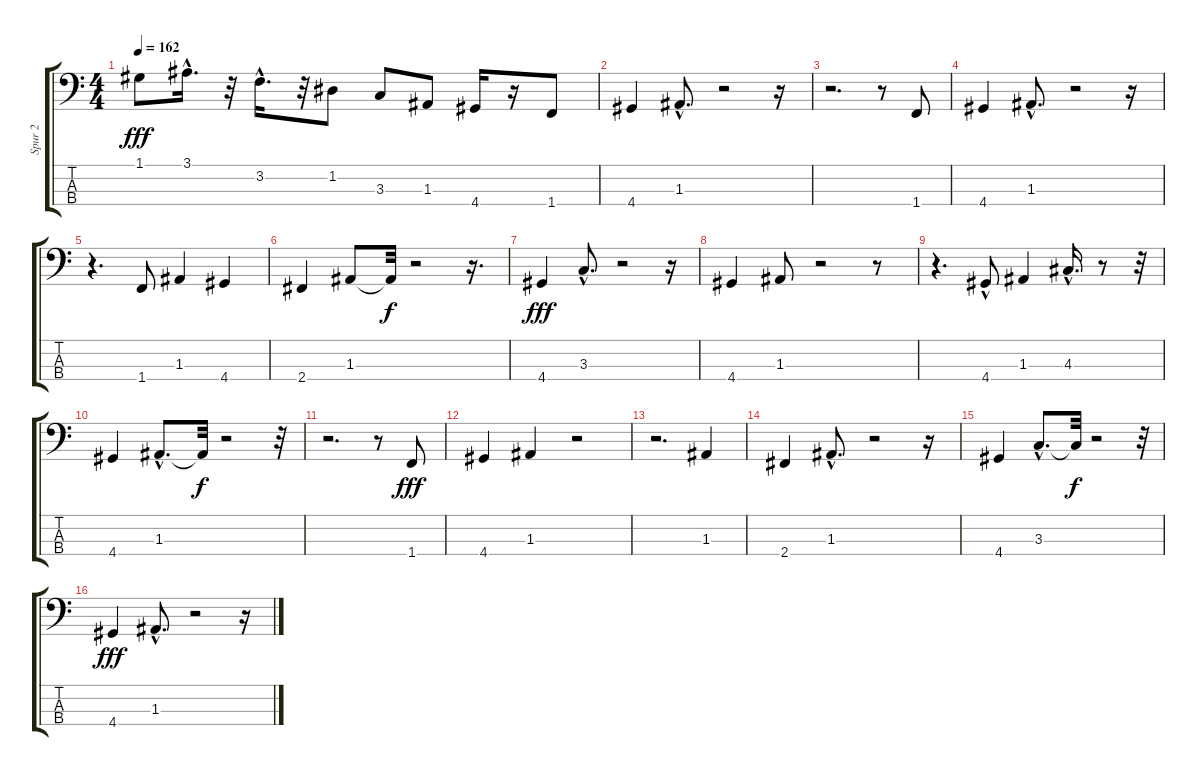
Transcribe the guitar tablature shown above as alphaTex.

\track ("Spur 2" "Spur 2") {instrument electricbassfinger}
\staff {score tabs}
\tuning (G2 D2 A1 E1) {hide}
\ts (4 4)
\tempo 162
\clef f4
\ks c
1.1.8{dy fff} 3.1{hac}.16{d} r.32 3.2{hac}.16{d} r.32 1.2.8 3.3.8 1.3.8 4.4.16 r.16 1.4.8 |
4.4.4 1.3{hac}.8{d} r.2 r.16 |
r.2{d} r.8 1.4.8 |
4.4.4 1.3{hac}.8{d} r.2 r.16 |
r.4{d} 1.4.8 1.3.4 4.4.4 |
2.4.4 1.3.8 1.3{t}.32{dy f} r.2 r.16{d} |
4.4.4{dy fff} 3.3{hac}.8{d} r.2 r.16 |
4.4.4 1.3.8 r.2 r.8 |
r.4{d} 4.4{hac}.8 1.3.4 4.3{hac}.16{d} r.8 r.32 |
4.4.4 1.3{hac}.8{d} 1.3{t}.32{dy f} r.2 r.32 |
r.2{d} r.8 1.4.8{dy fff} |
4.4.4 1.3.4 r.2 |
r.2{d} 1.3.4 |
2.4.4 1.3{hac}.8{d} r.2 r.16 |
4.4.4 3.3{hac}.8{d} 3.3{t}.32{dy f} r.2 r.32 |
4.4.4{dy fff} 1.3{hac}.8{d} r.2 r.16
